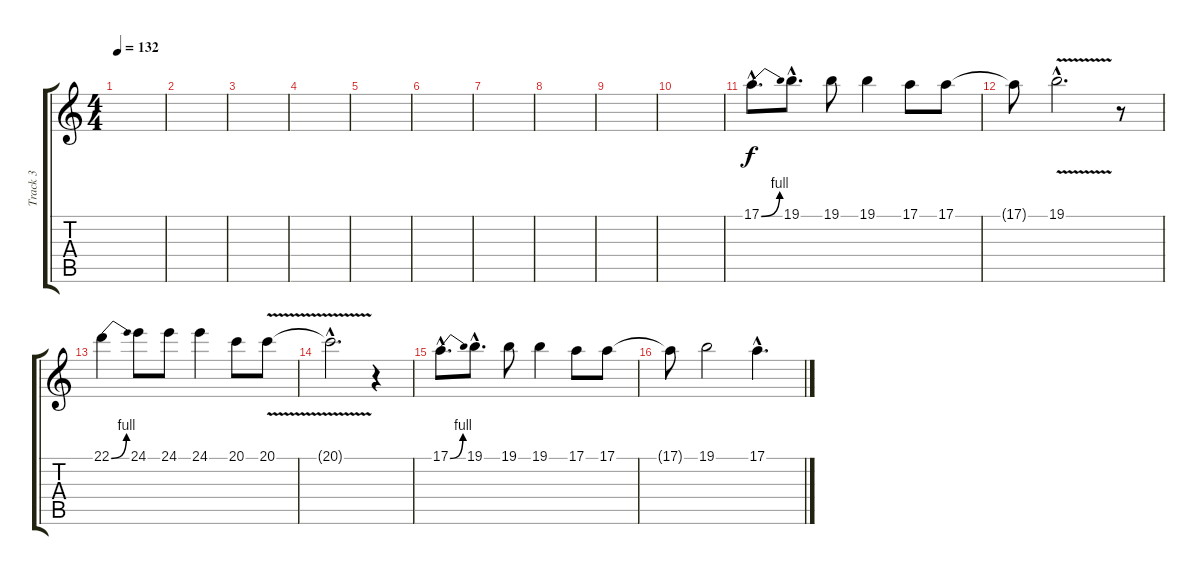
\track ("Track 3" "Track 3") {instrument lead1square}
\staff {score tabs}
\tuning (E4 B3 G3 D3 A2 E2) {hide}
\ts (4 4)
\tempo 132
\clef g2
\ks c
|
|
|
|
|
|
|
|
|
|
17.1{be (bend 0 0 60 4) hac}.8{d} 19.1{hac}.8{d} 19.1.8 19.1.4 17.1.8 17.1.8 |
17.1{t}.8 19.1{v hac}.2{d} r.8 |
22.1{be (bend 0 0 60 4)}.4 24.1.8 24.1.8 24.1.4 20.1.8 20.1{v}.8 |
20.1{hac t}.2{d} r.4 |
17.1{be (bend 0 0 60 4) hac}.8{d} 19.1{hac}.8{d} 19.1.8 19.1.4 17.1.8 17.1.8 |
17.1{t}.8 19.1.2 17.1{hac}.4{d}
